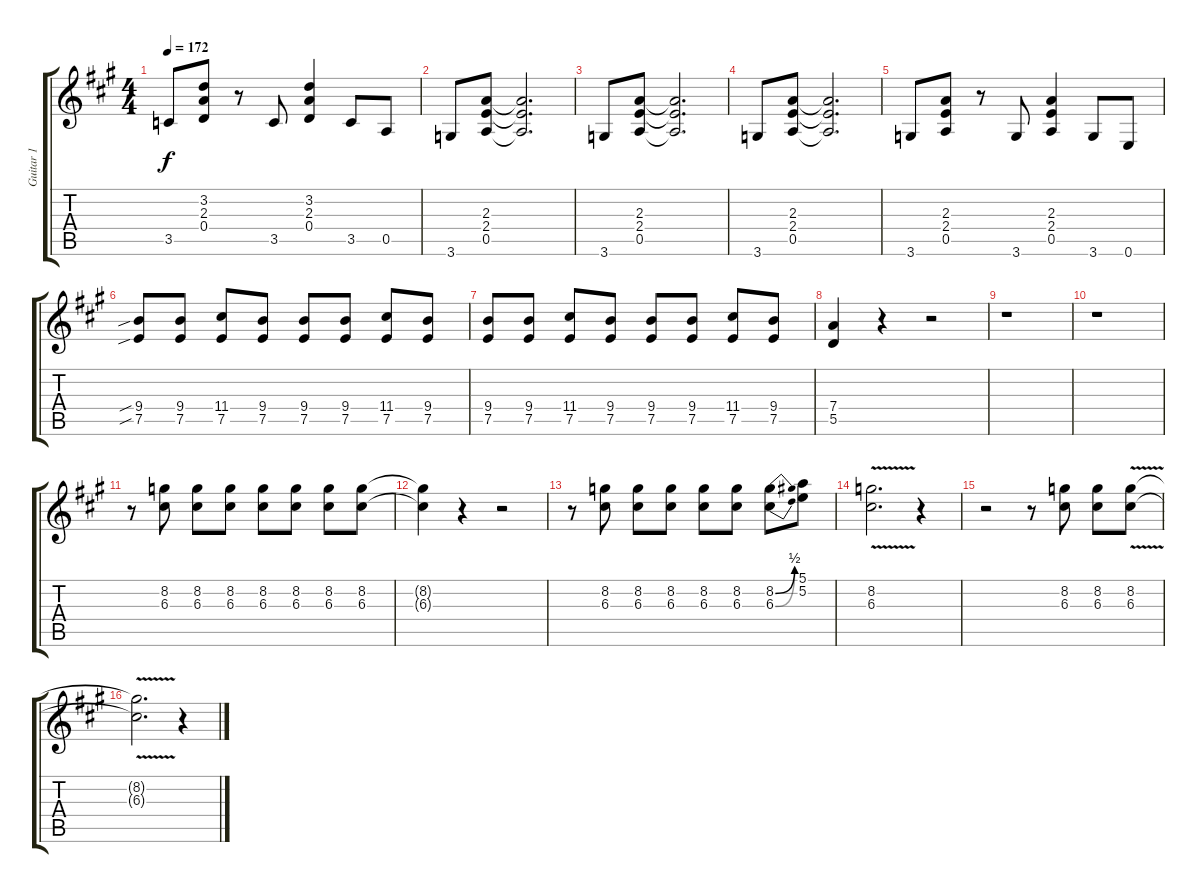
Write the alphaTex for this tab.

\track ("Guitar 1" "Guitar 1") {instrument distortionguitar}
\staff {score tabs}
\tuning (E4 B3 G3 D3 A2 E2) {hide}
\ts (4 4)
\tempo 172
\clef g2
\ks a
3.5.8{dy f} (3.2 2.3 0.4).8 r.8 3.5.8 (3.2 2.3 0.4).4 3.5.8 0.5.8 |
3.6.8 (2.3 2.4 0.5).8 (2.3{t} 2.4{t} 0.5{t}).2{d} |
3.6.8 (2.3 2.4 0.5).8 (2.3{t} 2.4{t} 0.5{t}).2{d} |
3.6.8 (2.3 2.4 0.5).8 (2.3{t} 2.4{t} 0.5{t}).2{d} |
3.6.8 (2.3 2.4 0.5).8 r.8 3.6.8 (2.3 2.4 0.5).4 3.6.8 0.6.8 |
(9.4{sib} 7.5{sib}).8 (9.4 7.5).8 (11.4 7.5).8 (9.4 7.5).8 (9.4 7.5).8 (9.4 7.5).8 (11.4 7.5).8 (9.4 7.5).8 |
(9.4 7.5).8 (9.4 7.5).8 (11.4 7.5).8 (9.4 7.5).8 (9.4 7.5).8 (9.4 7.5).8 (11.4 7.5).8 (9.4 7.5).8 |
(7.4 5.5).4 r.4 r.2 |
r.1 |
r.1 |
r.8 (8.2 6.3).8 (8.2 6.3).8 (8.2 6.3).8 (8.2 6.3).8 (8.2 6.3).8 (8.2 6.3).8 (8.2 6.3).8 |
(8.2{t} 6.3{t}).4 r.4 r.2 |
r.8 (8.2 6.3).8 (8.2 6.3).8 (8.2 6.3).8 (8.2 6.3).8 (8.2 6.3).8 (8.2{be (bend 0 0 60 2)} 6.3{be (bend 0 0 60 2)}).8 (5.1 5.2).8 |
(8.2{v} 6.3{v}).2{d} r.4 |
r.2 r.8 (8.2 6.3).8 (8.2 6.3).8 (8.2{v} 6.3{v}).8 |
(8.2{t} 6.3{t}).2{d} r.4
